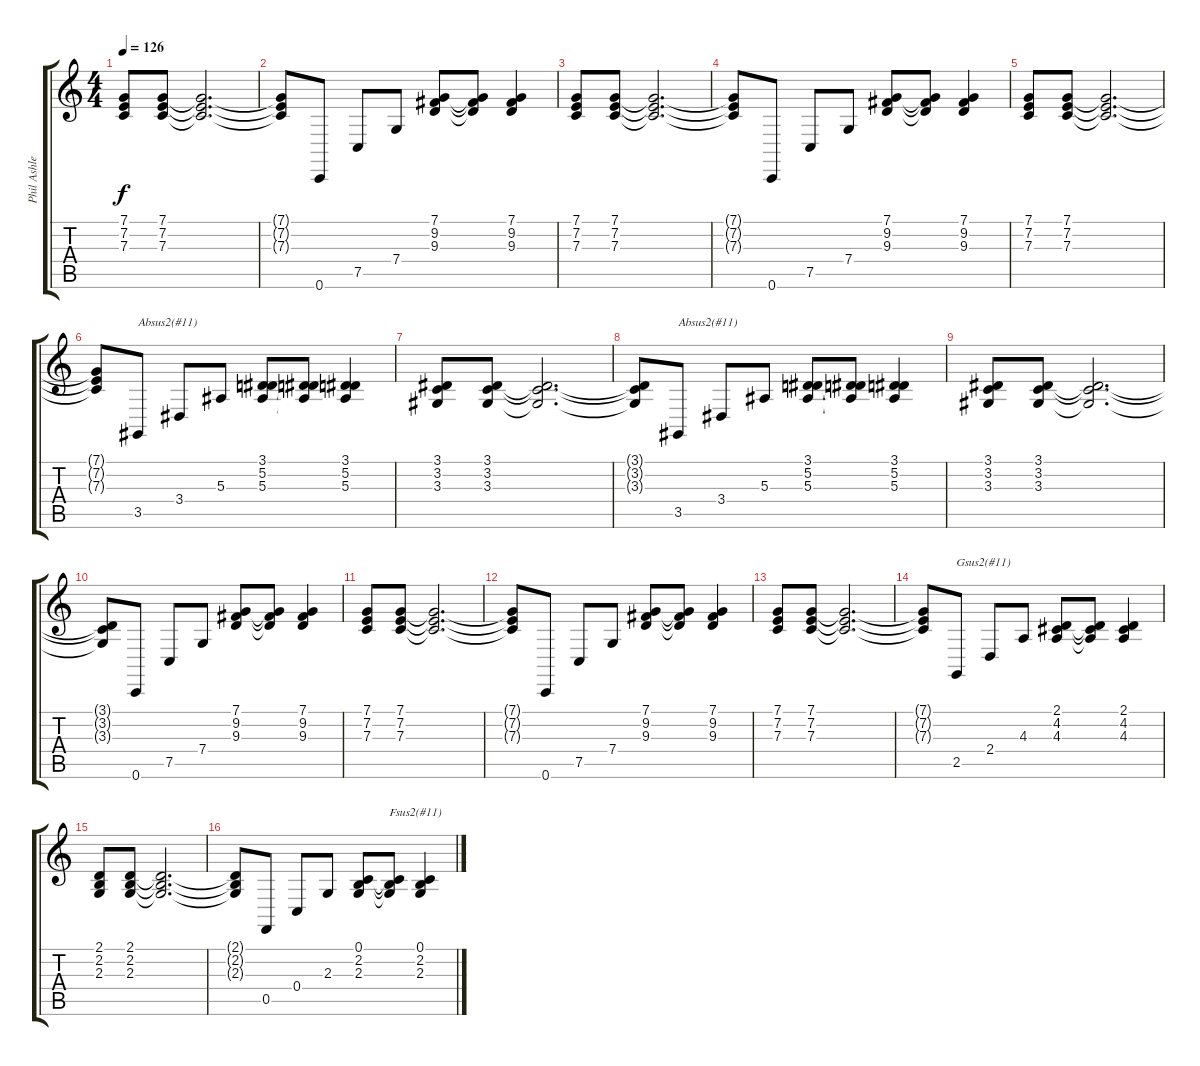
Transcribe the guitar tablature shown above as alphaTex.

\track ("Phil Ashley - keyboards" "Phil Ashle") {instrument electricgrandpiano}
\staff {score tabs}
\tuning (C4 A3 F3 C3 F2 C2) {hide}
\ts (4 4)
\tempo 126
\clef g2
\ks c
(7.1 7.2 7.3).8{dy f} (7.1 7.2 7.3).8 (7.1{t} 7.2{t} 7.3{t}).2{d} |
(7.1{t} 7.2{t} 7.3{t}).8 0.6.8 7.5.8 7.4.8 (7.1 9.2 9.3).8 (7.1{t} 9.2{t} 9.3{t}).8 (7.1 9.2 9.3).4 |
(7.1 7.2 7.3).8 (7.1 7.2 7.3).8 (7.1{t} 7.2{t} 7.3{t}).2{d} |
(7.1{t} 7.2{t} 7.3{t}).8 0.6.8 7.5.8 7.4.8 (7.1 9.2 9.3).8 (7.1{t} 9.2{t} 9.3{t}).8 (7.1 9.2 9.3).4 |
(7.1 7.2 7.3).8 (7.1 7.2 7.3).8 (7.1{t} 7.2{t} 7.3{t}).2{d} |
(7.1{t} 7.2{t} 7.3{t}).8 3.5.8{txt "Absus2(#11)"} 3.4.8 5.3.8 (3.1 5.2 5.3).8 (3.1{t} 5.2{t} 5.3{t}).8 (3.1 5.2 5.3).4 |
(3.1 3.2 3.3).8 (3.1 3.2 3.3).8 (3.1{t} 3.2{t} 3.3{t}).2{d} |
(3.1{t} 3.2{t} 3.3{t}).8 3.5.8{txt "Absus2(#11)"} 3.4.8 5.3.8 (3.1 5.2 5.3).8 (3.1{t} 5.2{t} 5.3{t}).8 (3.1 5.2 5.3).4 |
(3.1 3.2 3.3).8 (3.1 3.2 3.3).8 (3.1{t} 3.2{t} 3.3{t}).2{d} |
(3.1{t} 3.2{t} 3.3{t}).8 0.6.8 7.5.8 7.4.8 (7.1 9.2 9.3).8 (7.1{t} 9.2{t} 9.3{t}).8 (7.1 9.2 9.3).4 |
(7.1 7.2 7.3).8 (7.1 7.2 7.3).8 (7.1{t} 7.2{t} 7.3{t}).2{d} |
(7.1{t} 7.2{t} 7.3{t}).8 0.6.8 7.5.8 7.4.8 (7.1 9.2 9.3).8 (7.1{t} 9.2{t} 9.3{t}).8 (7.1 9.2 9.3).4 |
(7.1 7.2 7.3).8 (7.1 7.2 7.3).8 (7.1{t} 7.2{t} 7.3{t}).2{d} |
(7.1{t} 7.2{t} 7.3{t}).8 2.5.8{txt "Gsus2(#11)"} 2.4.8 4.3.8 (2.1 4.2 4.3).8 (2.1{t} 4.2{t} 4.3{t}).8 (2.1 4.2 4.3).4 |
(2.1 2.2 2.3).8 (2.1 2.2 2.3).8 (2.1{t} 2.2{t} 2.3{t}).2{d} |
(2.1{t} 2.2{t} 2.3{t}).8 0.5.8 0.4.8 2.3.8 (0.1 2.2 2.3).8 (0.1{t} 2.2{t} 2.3{t}).8{txt "Fsus2(#11)"} (0.1 2.2 2.3).4
